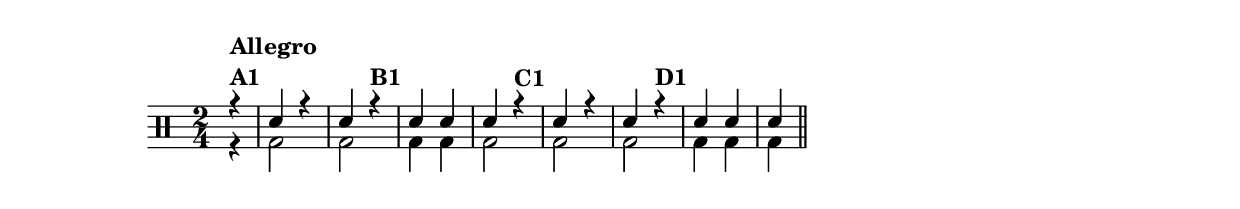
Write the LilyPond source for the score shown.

%-*- coding: utf-8 -*-

\version "2.10.00"

                                %\header {title = "variacoes sobre zabelinha - variacao 1"}

\drums {

  \override Staff.TimeSignature #'style = #'()
  \time 2/4 
  \partial 8*2

  \context DrumVoice = "1" { }
  \context DrumVoice = "2" {  }

  <<
    {

      r4^\markup {\column {\bold {Allegro  A1}}}
      sn r 
      sn r^\markup{\bold {B1}}
      sn sn
      sn r^\markup{\bold {C1}}
      sn r
      sn r^\markup{\bold {D1}}
      sn sn
      sn 

    }


    \\

    {

      r4
      bd2 
      bd2 
      bd4 bd
      bd2 
      bd2 
      bd2 
      bd4 bd
      bd


    }

  >>

  \bar "||"

}

